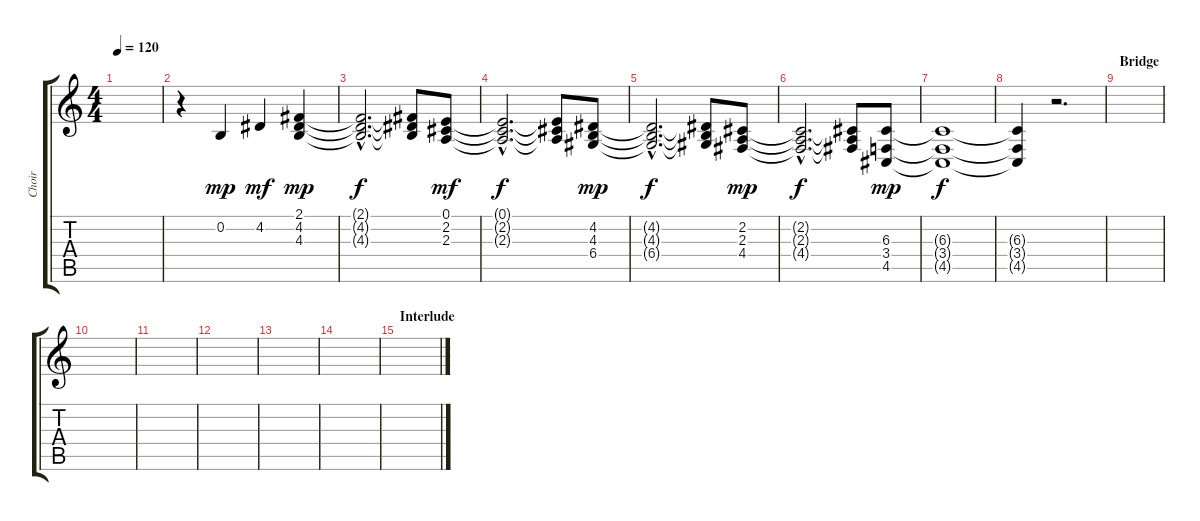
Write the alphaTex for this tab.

\track ("Choir             E" "Choir     ") {instrument choiraahs}
\staff {score tabs}
\tuning (E4 B3 G3 D3 A2 E2) {hide}
\ts (4 4)
\tempo 120
\clef g2
\ks c
|
r.4 0.2.4{dy mp} 4.2.4{dy mf} (2.1 4.2 4.3).4{dy mp} |
(2.1{hac t} 4.2{hac t} 4.3{hac t}).2{d dy f} (2.1{t} 4.2{t} 4.3{t}).8 (0.1 2.2 2.3).8{dy mf} |
(0.1{hac t} 2.2{hac t} 2.3{hac t}).2{d dy f} (0.1{t} 2.2{t} 2.3{t}).8 (4.2 4.3 6.4).8{dy mp} |
(4.2{hac t} 4.3{hac t} 6.4{hac t}).2{d dy f} (4.2{t} 4.3{t} 6.4{t}).8 (2.2 2.3 4.4).8{dy mp} |
(2.2{hac t} 2.3{hac t} 4.4{hac t}).2{d dy f} (2.2{t} 2.3{t} 4.4{t}).8 (6.3 3.4 4.5).8{dy mp} |
(6.3{t} 3.4{t} 4.5{t}).1{dy f} |
(6.3{t} 3.4{t} 4.5{t}).4 r.2{d} |
\section ("" "Bridge ")
|
|
|
|
|
|
\section ("" "Interlude")
